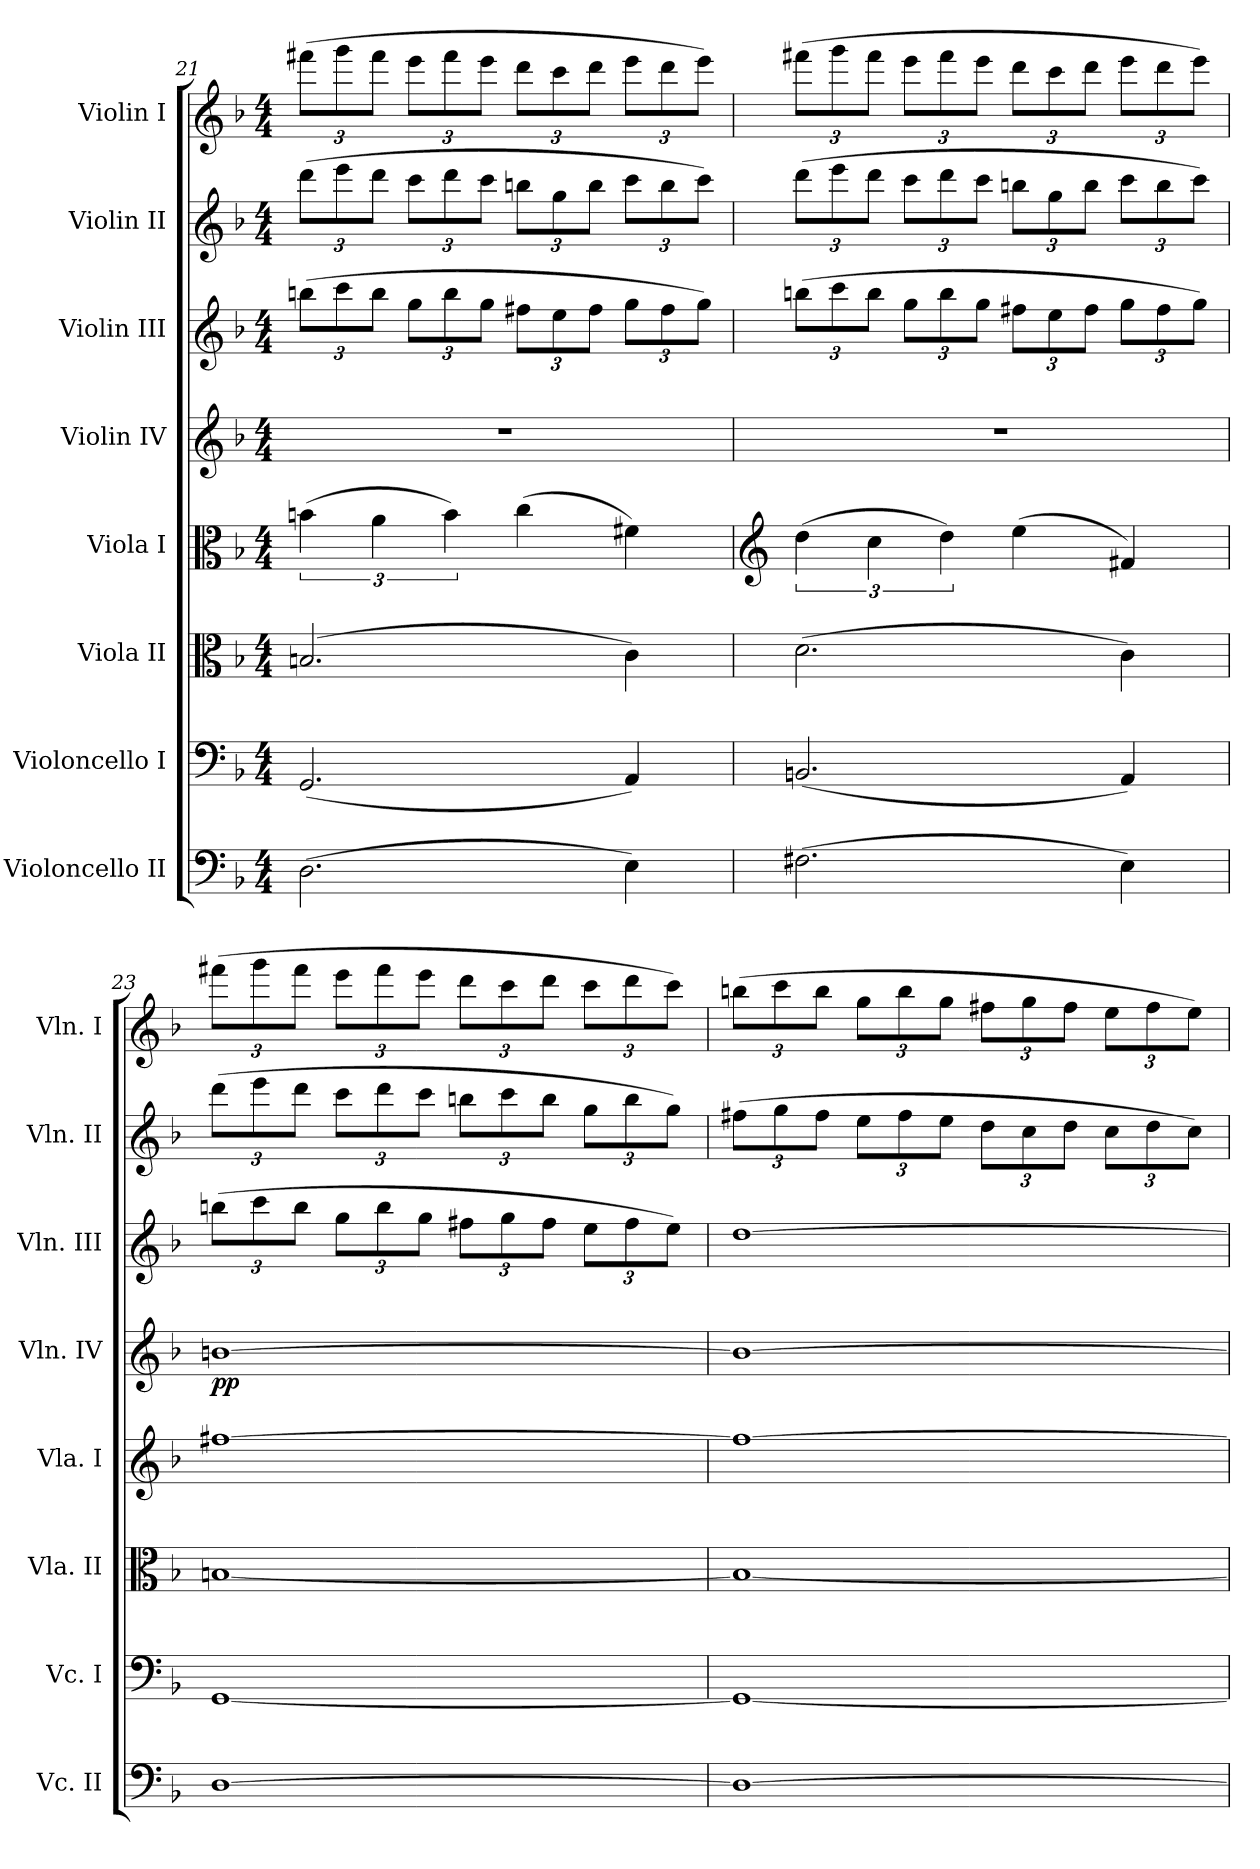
**kern	**kern	**kern	**kern	**kern	**dynam	**kern	**kern	**kern
*part8	*part7	*part6	*part5	*part4	*part4	*part3	*part2	*part1
*staff8	*staff7	*staff6	*staff5	*staff4	*staff4	*staff3	*staff2	*staff1
*I"Violoncello II	*I"Violoncello I	*I"Viola II	*I"Viola I	*I"Violin IV	*	*I"Violin III	*I"Violin II	*I"Violin I
*I'Vc. II	*I'Vc. I	*I'Vla. II	*I'Vla. I	*I'Vln. IV	*	*I'Vln. III	*I'Vln. II	*I'Vln. I
*clefF4	*clefF4	*clefC3	*clefC3	*clefG2	*	*clefG2	*clefG2	*clefG2
*k[b-]	*k[b-]	*k[b-]	*k[b-]	*k[b-]	*	*k[b-]	*k[b-]	*k[b-]
*M4/4	*M4/4	*M4/4	*M4/4	*M4/4	*	*M4/4	*M4/4	*M4/4
*	*	*	*	*	*	*Xbrackettup	*Xbrackettup	*Xbrackettup
=21	=21	=21	=21	=21	=21	=21	=21	=21
(>2.D\	(<2.GG/	(>2.Bn/	(>6bn\	1r	.	(>12bbn\L	(>12ddd\L	(>12fff#X\L
.	.	.	.	.	.	12ccc\	12eee\	12ggg\
.	.	.	6a\	.	.	12bb\J	12ddd\J	12fff#\J
.	.	.	.	.	.	12gg\L	12ccc\L	12eee\L
.	.	.	6b\)	.	.	12bb\	12ddd\	12fff#\
.	.	.	.	.	.	12gg\J	12ccc\J	12eee\J
.	.	.	(>4cc\	.	.	12ff#X\L	12bbn\L	12ddd\L
.	.	.	.	.	.	12ee\	12gg\	12ccc\
.	.	.	.	.	.	12ff#\J	12bb\J	12ddd\J
4E\)	4AA/)	4c\)	4f#X\)	.	.	12gg\L	12ccc\L	12eee\L
.	.	.	.	.	.	12ff#\	12bb\	12ddd\
.	.	.	.	.	.	12gg\J)	12ccc\J)	12eee\J)
!!LO:PB:g=z
=22	=22	=22	=22	=22	=22	=22	=22	=22
*	*	*	*clefG2	*	*	*	*	*
(>2.F#X\	(<2.BBn/	(>2.d\	(>6dd\	1r	.	(>12bbn\L	(>12ddd\L	(>12fff#X\L
.	.	.	.	.	.	12ccc\	12eee\	12ggg\
.	.	.	6cc\	.	.	12bb\J	12ddd\J	12fff#\J
.	.	.	.	.	.	12gg\L	12ccc\L	12eee\L
.	.	.	6dd\)	.	.	12bb\	12ddd\	12fff#\
.	.	.	.	.	.	12gg\J	12ccc\J	12eee\J
.	.	.	(>4ee\	.	.	12ff#X\L	12bbn\L	12ddd\L
.	.	.	.	.	.	12ee\	12gg\	12ccc\
.	.	.	.	.	.	12ff#\J	12bb\J	12ddd\J
4E\)	4AA/)	4c\)	4f#X/)	.	.	12gg\L	12ccc\L	12eee\L
.	.	.	.	.	.	12ff#\	12bb\	12ddd\
.	.	.	.	.	.	12gg\J)	12ccc\J)	12eee\J)
=23	=23	=23	=23	=23	=23	=23	=23	=23
!	!	!	!	!	!LO:DY:b	!	!	!
[1D	[1GG	[1Bn	[1ff#X	[1bn	pp	(>12bbn\L	(>12ddd\L	(>12fff#X\L
.	.	.	.	.	.	12ccc\	12eee\	12ggg\
.	.	.	.	.	.	12bb\J	12ddd\J	12fff#\J
.	.	.	.	.	.	12gg\L	12ccc\L	12eee\L
.	.	.	.	.	.	12bb\	12ddd\	12fff#\
.	.	.	.	.	.	12gg\J	12ccc\J	12eee\J
.	.	.	.	.	.	12ff#X\L	12bbn\L	12ddd\L
.	.	.	.	.	.	12gg\	12ccc\	12ccc\
.	.	.	.	.	.	12ff#\J	12bb\J	12ddd\J
.	.	.	.	.	.	12ee\L	12gg\L	12ccc\L
.	.	.	.	.	.	12ff#\	12bb\	12ddd\
.	.	.	.	.	.	12ee\J)	12gg\J)	12ccc\J)
!!LO:PB:g=z
=24	=24	=24	=24	=24	=24	=24	=24	=24
1D_	1GG_	1B_	1ff#_	1b_	.	[1dd	(>12ff#X\L	(>12bbn\L
.	.	.	.	.	.	.	12gg\	12ccc\
.	.	.	.	.	.	.	12ff#\J	12bb\J
.	.	.	.	.	.	.	12ee\L	12gg\L
.	.	.	.	.	.	.	12ff#\	12bb\
.	.	.	.	.	.	.	12ee\J	12gg\J
.	.	.	.	.	.	.	12dd\L	12ff#X\L
.	.	.	.	.	.	.	12cc\	12gg\
.	.	.	.	.	.	.	12dd\J	12ff#\J
.	.	.	.	.	.	.	12cc\L	12ee\L
.	.	.	.	.	.	.	12dd\	12ff#\
.	.	.	.	.	.	.	12cc\J)	12ee\J)
=	=	=	=	=	=	=	=	=
*-	*-	*-	*-	*-	*-	*-	*-	*-
